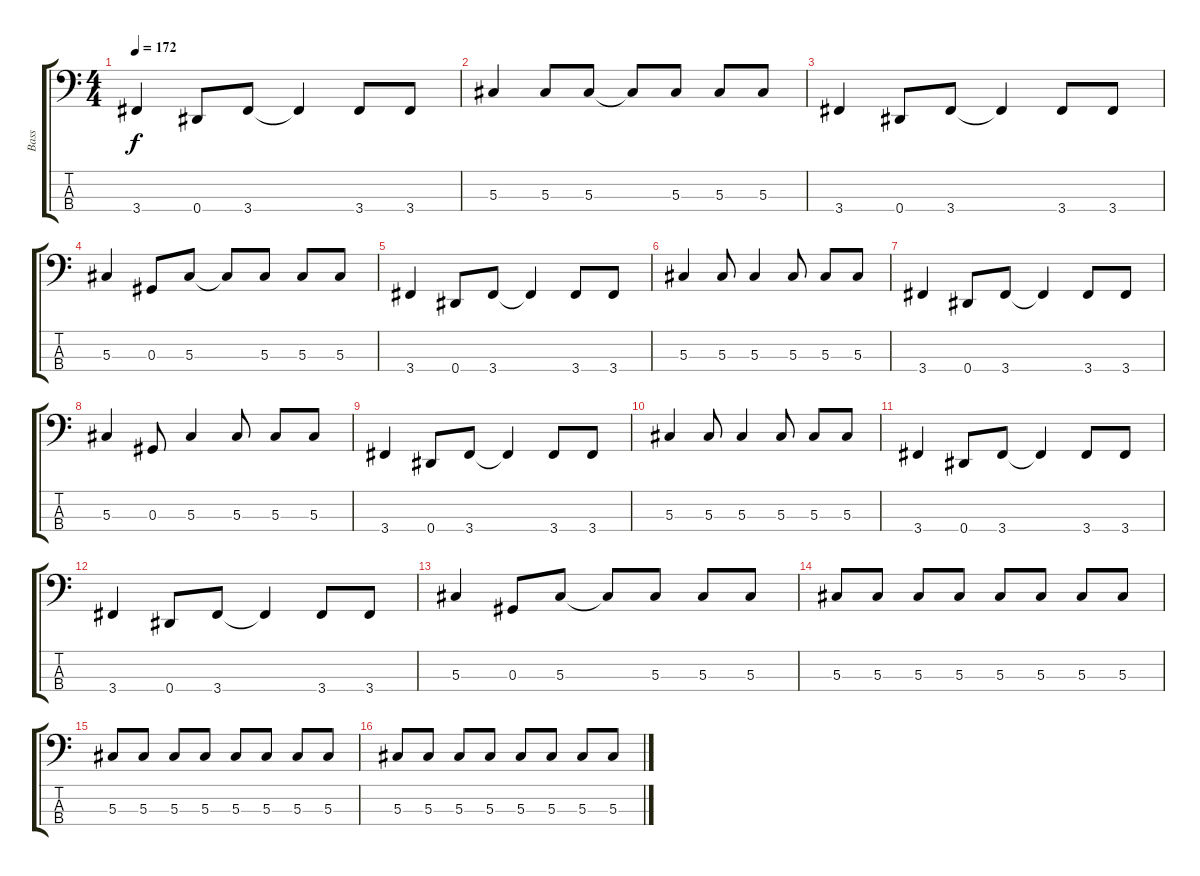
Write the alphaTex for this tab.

\track ("Bass" "Bass") {instrument electricbasspick}
\staff {score tabs}
\tuning (Gb2 Db2 Ab1 Eb1) {hide}
\ts (4 4)
\tempo 172
\clef f4
\ks c
3.4.4{dy f} 0.4.8 3.4.8 3.4{t}.4 3.4.8 3.4.8 |
5.3.4 5.3.8 5.3.8 5.3{t}.8 5.3.8 5.3.8 5.3.8 |
3.4.4 0.4.8 3.4.8 3.4{t}.4 3.4.8 3.4.8 |
5.3.4 0.3.8 5.3.8 5.3{t}.8 5.3.8 5.3.8 5.3.8 |
3.4.4 0.4.8 3.4.8 3.4{t}.4 3.4.8 3.4.8 |
5.3.4 5.3.8 5.3.4 5.3.8 5.3.8 5.3.8 |
3.4.4 0.4.8 3.4.8 3.4{t}.4 3.4.8 3.4.8 |
5.3.4 0.3.8 5.3.4 5.3.8 5.3.8 5.3.8 |
3.4.4 0.4.8 3.4.8 3.4{t}.4 3.4.8 3.4.8 |
5.3.4 5.3.8 5.3.4 5.3.8 5.3.8 5.3.8 |
3.4.4 0.4.8 3.4.8 3.4{t}.4 3.4.8 3.4.8 |
3.4.4 0.4.8 3.4.8 3.4{t}.4 3.4.8 3.4.8 |
5.3.4 0.3.8 5.3.8 5.3{t}.8 5.3.8 5.3.8 5.3.8 |
5.3.8 5.3.8 5.3.8 5.3.8 5.3.8 5.3.8 5.3.8 5.3.8 |
5.3.8 5.3.8 5.3.8 5.3.8 5.3.8 5.3.8 5.3.8 5.3.8 |
5.3.8 5.3.8 5.3.8 5.3.8 5.3.8 5.3.8 5.3.8 5.3.8
